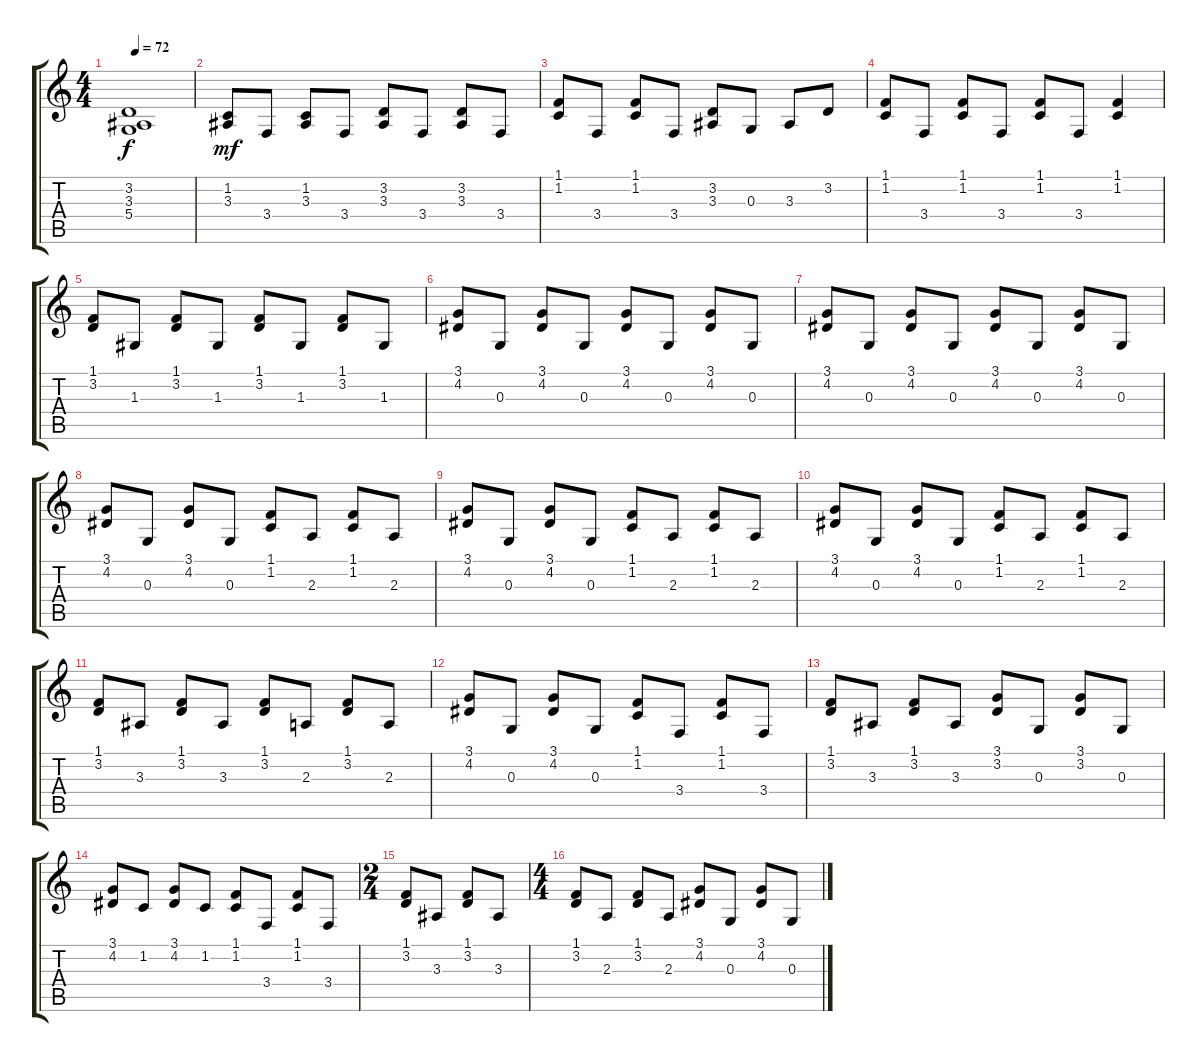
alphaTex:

\track "" {instrument brightacousticpiano}
\staff {score tabs}
\tuning (E4 B3 G3 D3 A2 E2) {hide}
\ts (4 4)
\tempo 72
\clef g2
\ks c
(3.2{t} 3.3{t} 5.4{t}).1{dy f} |
(1.2 3.3).8{dy mf} 3.4.8 (1.2 3.3).8 3.4.8 (3.2 3.3).8 3.4.8 (3.2 3.3).8 3.4.8 |
(1.1 1.2).8 3.4.8 (1.1 1.2).8 3.4.8 (3.2 3.3).8 0.3.8 3.3.8 3.2.8 |
(1.1 1.2).8 3.4.8 (1.1 1.2).8 3.4.8 (1.1 1.2).8 3.4.8 (1.1 1.2).4 |
(1.1 3.2).8 1.3.8 (1.1 3.2).8 1.3.8 (1.1 3.2).8 1.3.8 (1.1 3.2).8 1.3.8 |
(3.1 4.2).8 0.3.8 (3.1 4.2).8 0.3.8 (3.1 4.2).8 0.3.8 (3.1 4.2).8 0.3.8 |
(3.1 4.2).8 0.3.8 (3.1 4.2).8 0.3.8 (3.1 4.2).8 0.3.8 (3.1 4.2).8 0.3.8 |
(3.1 4.2).8 0.3.8 (3.1 4.2).8 0.3.8 (1.1 1.2).8 2.3.8 (1.1 1.2).8 2.3.8 |
(3.1 4.2).8 0.3.8 (3.1 4.2).8 0.3.8 (1.1 1.2).8 2.3.8 (1.1 1.2).8 2.3.8 |
(3.1 4.2).8 0.3.8 (3.1 4.2).8 0.3.8 (1.1 1.2).8 2.3.8 (1.1 1.2).8 2.3.8 |
(1.1 3.2).8 3.3.8 (1.1 3.2).8 3.3.8 (1.1 3.2).8 2.3.8 (1.1 3.2).8 2.3.8 |
(3.1 4.2).8 0.3.8 (3.1 4.2).8 0.3.8 (1.1 1.2).8 3.4.8 (1.1 1.2).8 3.4.8 |
(1.1 3.2).8 3.3.8 (1.1 3.2).8 3.3.8 (3.1 3.2).8 0.3.8 (3.1 3.2).8 0.3.8 |
(3.1 4.2).8 1.2.8 (3.1 4.2).8 1.2.8 (1.1 1.2).8 3.4.8 (1.1 1.2).8 3.4.8 |
\ts (2 4)
(1.1 3.2).8 3.3.8 (1.1 3.2).8 3.3.8 |
\ts (4 4)
(1.1 3.2).8 2.3.8 (1.1 3.2).8 2.3.8 (3.1 4.2).8 0.3.8 (3.1 4.2).8 0.3.8
